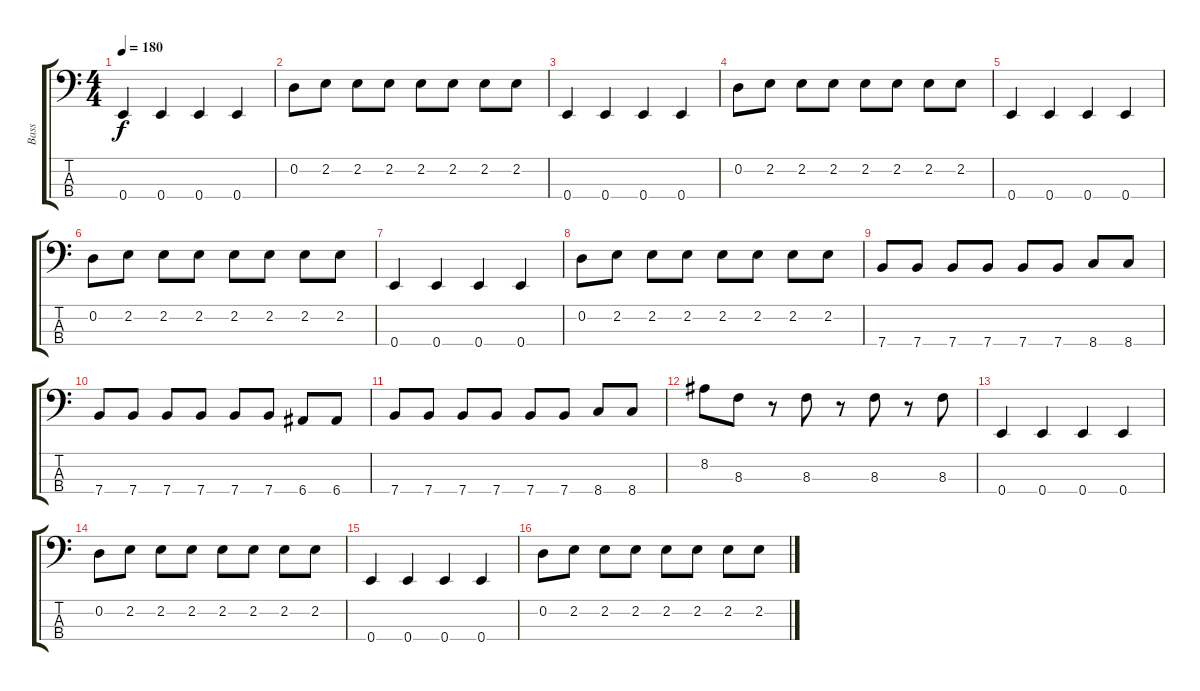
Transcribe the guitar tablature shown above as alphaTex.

\track ("Bass" "Bass") {instrument electricbasspick}
\staff {score tabs}
\tuning (G2 D2 A1 E1) {hide}
\ts (4 4)
\tempo 180
\clef f4
\ks c
0.4.4{dy f} 0.4.4 0.4.4 0.4.4 |
0.2.8 2.2.8 2.2.8 2.2.8 2.2.8 2.2.8 2.2.8 2.2.8 |
0.4.4 0.4.4 0.4.4 0.4.4 |
0.2.8 2.2.8 2.2.8 2.2.8 2.2.8 2.2.8 2.2.8 2.2.8 |
0.4.4 0.4.4 0.4.4 0.4.4 |
0.2.8 2.2.8 2.2.8 2.2.8 2.2.8 2.2.8 2.2.8 2.2.8 |
0.4.4 0.4.4 0.4.4 0.4.4 |
0.2.8 2.2.8 2.2.8 2.2.8 2.2.8 2.2.8 2.2.8 2.2.8 |
7.4.8 7.4.8 7.4.8 7.4.8 7.4.8 7.4.8 8.4.8 8.4.8 |
7.4.8 7.4.8 7.4.8 7.4.8 7.4.8 7.4.8 6.4.8 6.4.8 |
7.4.8 7.4.8 7.4.8 7.4.8 7.4.8 7.4.8 8.4.8 8.4.8 |
8.2.8 8.3.8 r.8 8.3.8 r.8 8.3.8 r.8 8.3.8 |
0.4.4 0.4.4 0.4.4 0.4.4 |
0.2.8 2.2.8 2.2.8 2.2.8 2.2.8 2.2.8 2.2.8 2.2.8 |
0.4.4 0.4.4 0.4.4 0.4.4 |
0.2.8 2.2.8 2.2.8 2.2.8 2.2.8 2.2.8 2.2.8 2.2.8
